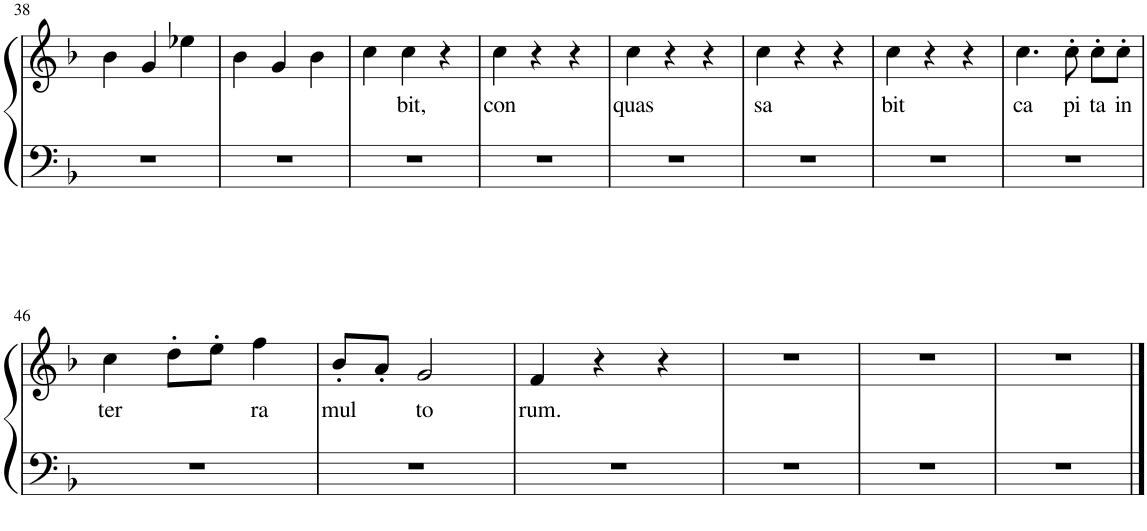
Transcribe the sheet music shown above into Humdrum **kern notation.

**kern	**kern	**text
*part1	*part1	*part1
*staff2	*staff1	*staff1
*I"Piano	*	*
*I'Pno.	*	*
!!LO:PB:g=z
*clefF4	*clefG2	*
*k[b-]	*k[b-]	*
*M3/4	*M3/4	*
=38	=38	=38
2.r	4b-\	.
.	4g/	.
.	4ee-X\	.
=39	=39	=39
2.r	4b-\	.
.	4g/	.
.	4b-\	.
=40	=40	=40
2.r	4cc\	.
!	!	!LO:LY:b
.	4cc\	bit,
.	4r	.
=41	=41	=41
!	!	!LO:LY:b
2.r	4cc\	con
.	4r	.
.	4r	.
=42	=42	=42
!	!	!LO:LY:b
2.r	4cc\	quas
.	4r	.
.	4r	.
=43	=43	=43
!	!	!LO:LY:b
2.r	4cc\	sa
.	4r	.
.	4r	.
=44	=44	=44
!	!	!LO:LY:b
2.r	4cc\	bit
.	4r	.
.	4r	.
=45	=45	=45
!	!	!LO:LY:b
2.r	4.cc\	ca
!	!	!LO:LY:b
.	8cc'\	pi
!	!	!LO:LY:b
.	8cc'\L	ta
!	!	!LO:LY:b
.	8cc'\J	in
!!LO:LB:g=z
=46	=46	=46
!	!	!LO:LY:b
2.r	4cc\	ter
.	8dd'\L	.
.	8ee'\J	.
!	!	!LO:LY:b
.	4ff\	ra
=47	=47	=47
!	!	!LO:LY:b
2.r	8b-'/L	mul
.	8a'/J	.
!	!	!LO:LY:b
.	2g/	to
=48	=48	=48
!	!	!LO:LY:b
2.r	4f/	rum.
.	4r	.
.	4r	.
=49	=49	=49
2.r	2.r	.
=50	=50	=50
2.r	2.r	.
=51	=51	=51
2.r	2.r	.
==	==	==
*-	*-	*-
